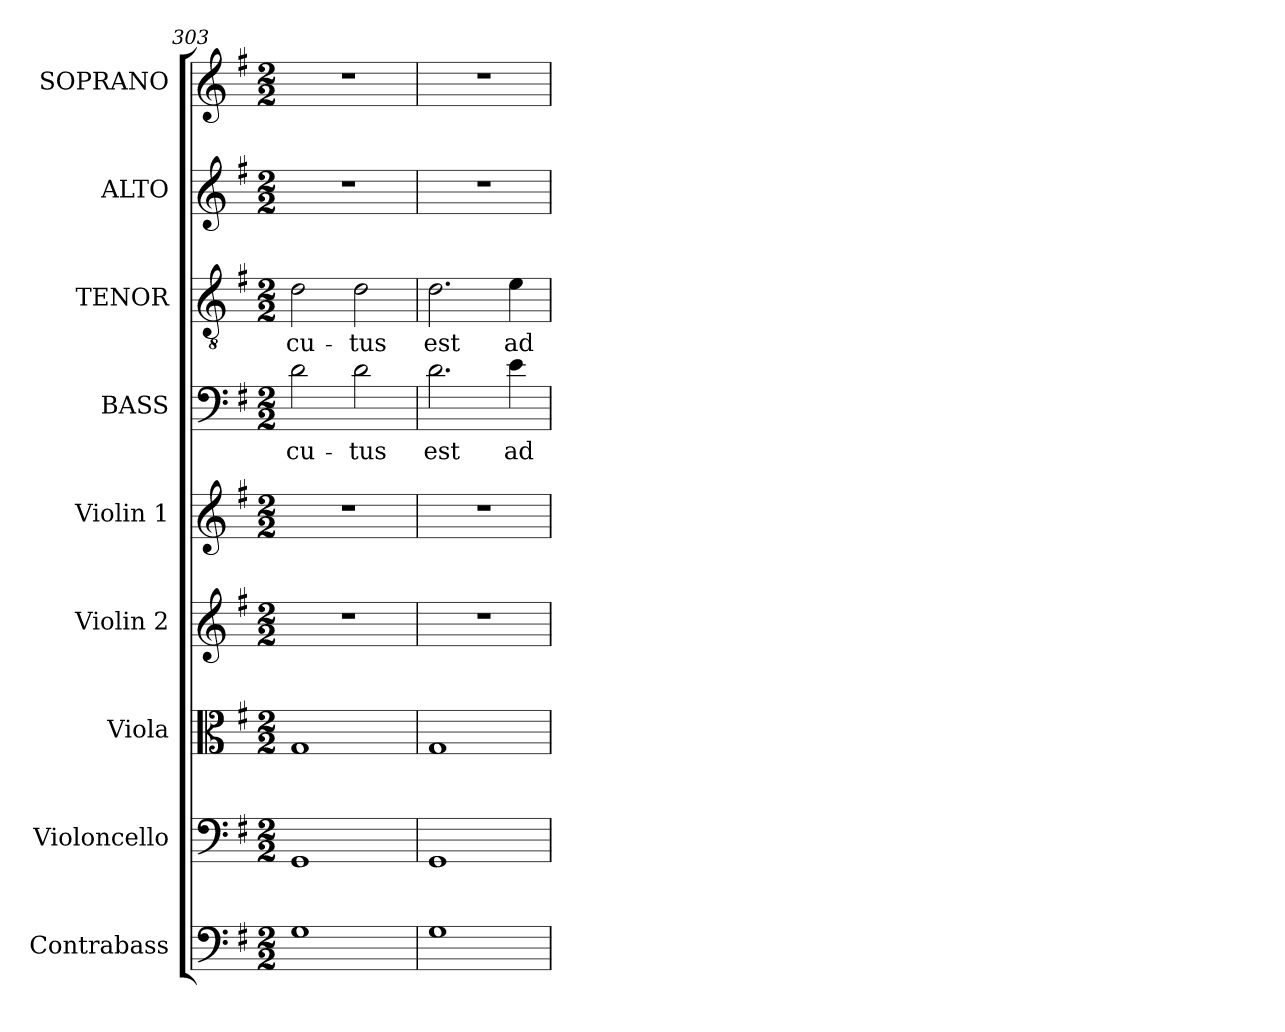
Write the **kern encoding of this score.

**kern	**kern	**kern	**kern	**kern	**kern	**text	**kern	**text	**kern	**kern
*part9	*part8	*part7	*part6	*part5	*part4	*part4	*part3	*part3	*part2	*part1
*staff9	*staff8	*staff7	*staff6	*staff5	*staff4	*staff4	*staff3	*staff3	*staff2	*staff1
*I"Contrabass	*I"Violoncello	*I"Viola	*I"Violin 2	*I"Violin 1	*I"BASS	*	*I"TENOR	*	*I"ALTO	*I"SOPRANO
*I'Cb.	*I'Vc.	*I'Vla.	*I'Vln. 2	*I'Vln. 1	*I'B.	*	*I'T.	*	*I'A.	*I'S.
*clefF4	*clefF4	*clefC3	*clefG2	*clefG2	*clefF4	*	*clefGv2	*	*clefG2	*clefG2
*ITrd7c12	*	*	*	*	*	*	*ITrd7c12	*	*	*
*k[f#]	*k[f#]	*k[f#]	*k[f#]	*k[f#]	*k[f#]	*	*k[f#]	*	*k[f#]	*k[f#]
*G:	*G:	*G:	*G:	*G:	*G:	*	*G:	*	*G:	*G:
*M2/2	*M2/2	*M2/2	*M2/2	*M2/2	*M2/2	*	*M2/2	*	*M2/2	*M2/2
=303	=303	=303	=303	=303	=303	=303	=303	=303	=303	=303
!	!	!	!	!	!	!LO:LY:b:color=#000000	!	!	!	!
!	!	!	!	!	!	!	!	!LO:LY:b:color=#000000	!	!
1GGi	1GGi	1Gi	1r	1r	2di\	-cu-	2Di\	-cu-	1r	1r
!	!	!	!	!	!	!LO:LY:b:color=#000000	!	!	!	!
!	!	!	!	!	!	!	!	!LO:LY:b:color=#000000	!	!
.	.	.	.	.	2di\	-tus	2Di\	-tus	.	.
=304	=304	=304	=304	=304	=304	=304	=304	=304	=304	=304
!	!	!	!	!	!	!LO:LY:b:color=#000000	!	!	!	!
!	!	!	!	!	!	!	!	!LO:LY:b:color=#000000	!	!
1GGi	1GGi	1Gi	1r	1r	2.di\	est	2.Di\	est	1r	1r
!	!	!	!	!	!	!LO:LY:b:color=#000000	!	!	!	!
!	!	!	!	!	!	!	!	!LO:LY:b:color=#000000	!	!
.	.	.	.	.	4ei\	ad	4Ei\	ad	.	.
=	=	=	=	=	=	=	=	=	=	=
*-	*-	*-	*-	*-	*-	*-	*-	*-	*-	*-
